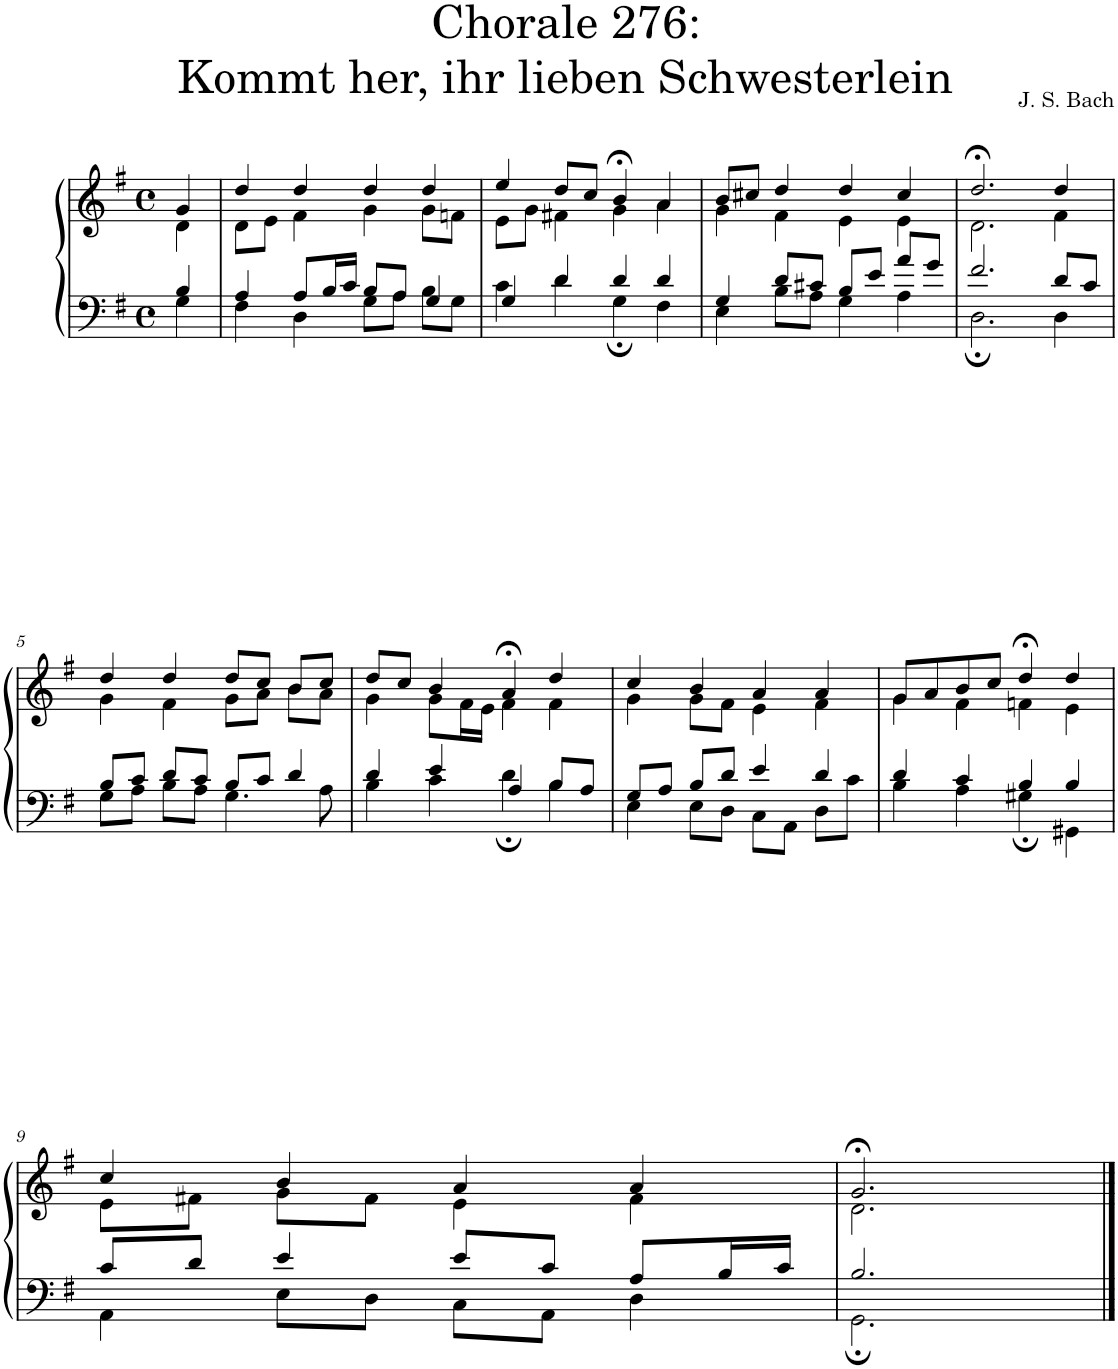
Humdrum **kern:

**kern	**kern
*part1	*part1
*staff2	*staff1
*I"S,A	*
*clefF4	*clefG2
*k[f#]	*k[f#]
*M4/4	*M4/4
*met(c)	*met(c)
=	=
*^	*^
4B/	4G\	4g/	4d\
=1	=1	=1	=1
4A/	4F#\	4dd/	8d\L
.	.	.	8e\J
8A/L	4D\	4dd/	4f#\
16B/L	.	.	.
16c/JJ	.	.	.
8B/L	8G\L	4dd/	4g\
8A/J	8A\J	.	.
4G/	8B\L	4dd/	8g\L
.	8G\J	.	8fn\J
=2	=2	=2	=2
4G/	4c\	4ee/	8e\L
.	.	.	8g\J
4d/	4d\	8dd/L	4f#X\
.	.	8cc/J	.
4d/	4G;\	4b;</	4g\
4d/	4F#\	4a/	4a\
=3	=3	=3	=3
4G/	4E\	8b/L	4g\
.	.	8cc#X/J	.
8d/L	8B\L	4dd/	4f#\
8c#X/J	8A\J	.	.
8B/L	4G\	4dd/	4e\
8e/J	.	.	.
8a/L	4A\	4cc#/	4e\
8g/J	.	.	.
=4	=4	=4	=4
2.f#/	2.D;\	2.dd;</	2.d\
8d/L	4D\	4dd/	4f#\
8c/J	.	.	.
!!LO:LB:g=z	!!
=5	=5	=5	=5
8B/L	8G\L	4dd/	4g\
8c/J	8A\J	.	.
8d/L	8B\L	4dd/	4f#\
8c/J	8A\J	.	.
8B/L	4.G\	8dd/L	8g\L
8c/J	.	8cc/J	8a\J
4d/	.	8b/L	8b\L
.	8A\	8cc/J	8a\J
=6	=6	=6	=6
4d/	4B\	8dd/L	4g\
.	.	8cc/J	.
4e/	4c\	4b/	8g\L
.	.	.	16f#\L
.	.	.	16e\JJ
4A/	4d;\	4a;</	4f#\
8B/L	4B\	4dd/	4f#\
8A/J	.	.	.
=7	=7	=7	=7
8G/L	4E\	4cc/	4g\
8A/J	.	.	.
8B/L	8E\L	4b/	8g\L
8d/J	8D\J	.	8f#\J
4e/	8C\L	4a/	4e\
.	8AA\J	.	.
4d/	8D\L	4a/	4f#\
.	8c\J	.	.
=8	=8	=8	=8
4d/	4B\	8g/L	4g\
.	.	8a/	.
4c/	4A\	8b/	4f#\
.	.	8cc/J	.
4B/	4G#X;\	4dd;</	4fn\
4B/	4GG#X\	4dd/	4e\
!!LO:LB:g=z	!!
=9	=9	=9	=9
8c/L	4AA\	4cc/	8e\L
8d/J	.	.	8f#X\J
4e/	8E\L	4b/	8g\L
.	8D\J	.	8f#\J
8e/L	8C\L	4a/	4e\
8c/J	8AA\J	.	.
8A/L	4D\	4a/	4f#\
16B/L	.	.	.
16c/JJ	.	.	.
=10	=10	=10	=10
2.B/	2.GG;\	2.g;</	2.d\
*v	*v	*	*
*	*v	*v
==	==
*-	*-
